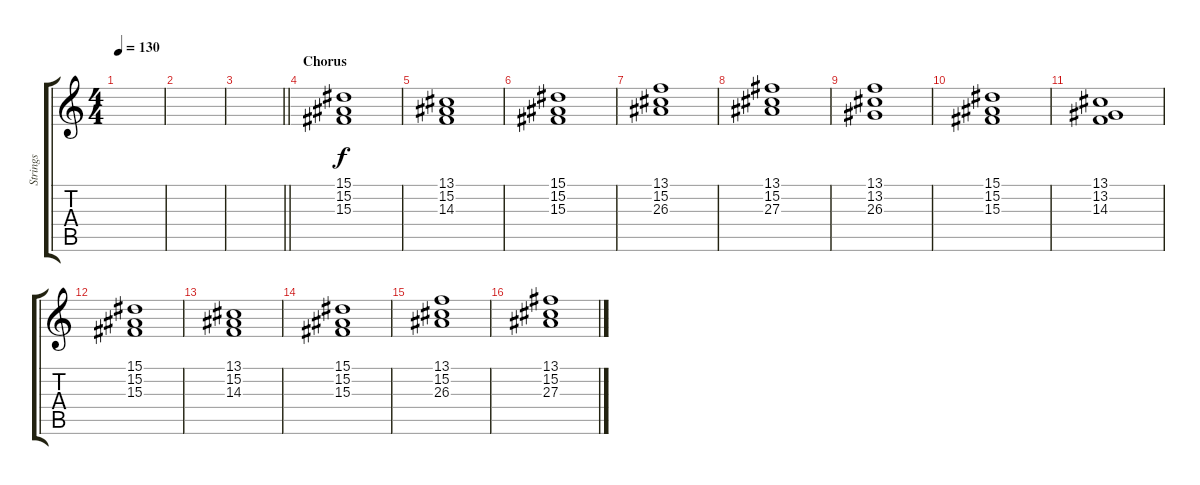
\track ("Strings" "Strings") {instrument stringensemble1}
\staff {score tabs}
\tuning (C4 G3 Eb3 Bb2 F2 C2) {hide}
\ts (4 4)
\tempo 130
\clef g2
\ks c
|
|
\barLineRight lightlight
|
\section ("" "Chorus")
(15.1 15.2 15.3).1 |
(13.1 15.2 14.3).1 |
(15.1 15.2 15.3).1 |
(13.1 15.2 26.3).1 |
(13.1 15.2 27.3).1 |
(13.1 13.2 26.3).1 |
(15.1 15.2 15.3).1 |
(13.1 13.2 14.3).1 |
(15.1 15.2 15.3).1 |
(13.1 15.2 14.3).1 |
(15.1 15.2 15.3).1 |
(13.1 15.2 26.3).1 |
(13.1 15.2 27.3).1
